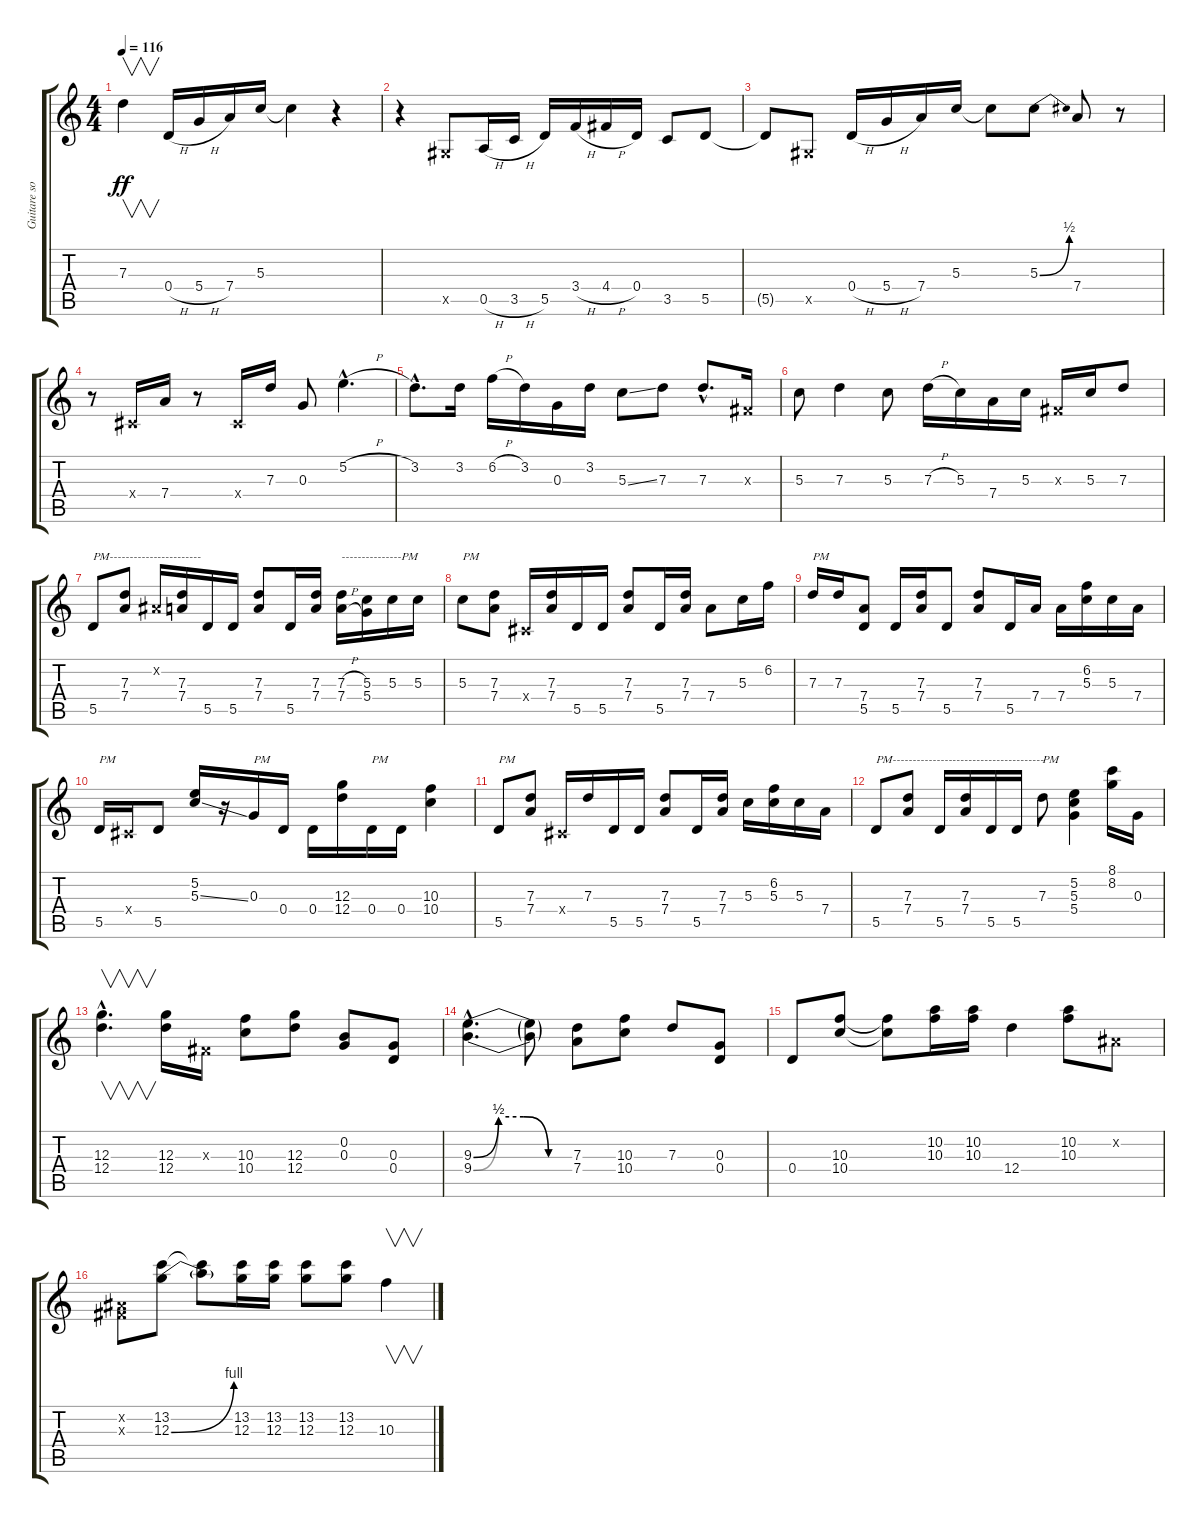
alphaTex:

\track ("Guitare solo" "Guitare so") {instrument distortionguitar}
\staff {score tabs}
\tuning (E4 B3 G3 D3 A2 E2) {hide}
\ts (4 4)
\tempo 116
\clef g2
\ks c
7.3.4{v dy ff} 0.4{h}.16 5.4{h}.16 7.4.16 5.3.16 5.3{t}.4 r.4 |
r.4 -1.5{x}.8 0.5{h}.16 3.5{h}.16 5.5.16 3.4{h}.16 4.4{h}.16 0.4.16 3.5.8 5.5.8 |
5.5{t}.8 -1.5{x}.8 0.4{h}.16 5.4{h}.16 7.4.16 5.3.16 5.3{t}.8 5.3{be (bend 0 0 60 2)}.8 7.4.8 r.8 |
r.8 -1.4{x}.16 7.4.16 r.8 -1.4{x}.16 7.3.16 0.3.8 5.2{h hac}.4{d} |
3.2{hac}.8{d} 3.2.16 6.2{h}.16 3.2.16 0.3.16 3.2.16 5.3{ss}.8 7.3.8 7.3{hac}.8{d} -1.3{x}.16 |
5.3.8 7.3.4 5.3.8 7.3{h}.16 5.3.16 7.4.16 5.3.16 -1.3{x}.16 5.3.16 7.3.8 |
5.5.8{txt "PM-----------------------" instrument electricguitarmuted} (7.3 7.4).8 -1.2{x}.16 (7.3 7.4).16 5.5.16 5.5.16 (7.3 7.4).8 5.5.16 (7.3 7.4).16 (7.3{h} 7.4{h}).16{txt "---------------PM"} (5.3 5.4).16 5.3.16 5.3.16 |
5.3.8{txt "PM"} (7.3 7.4).8 -1.4{x}.16 (7.3 7.4).16 5.5.16 5.5.16 (7.3 7.4).8 5.5.16 (7.3 7.4).16 7.4.8 5.3.16 6.2.16 |
7.3.16{txt "PM"} 7.3.16 (7.4 5.5).8 5.5.16 (7.3 7.4).16 5.5.8 (7.3 7.4).8 5.5.16 7.4.16 7.4.16 (6.2 5.3).16 5.3.16 7.4.16 |
5.5.16{txt "PM"} -1.4{x}.16 5.5.8 (5.2 5.3{ss}).16{instrument distortionguitar} r.16 0.3.16{txt "PM" instrument electricguitarmuted} 0.4.16 0.4.16 (12.3 12.4).16{instrument distortionguitar} 0.4.16{txt "PM" instrument electricguitarmuted} 0.4.16 (10.3 10.4).4{instrument distortionguitar} |
5.5.8{txt "PM" instrument electricguitarmuted} (7.3 7.4).8 -1.4{x}.16 7.3.16 5.5.16 5.5.16 (7.3 7.4).8 5.5.16 (7.3 7.4).16 5.3.16 (6.2 5.3).16 5.3.16 7.4.16 |
5.5.8{txt "PM--------------------------------------"} (7.3 7.4).8 5.5.16 (7.3 7.4).16 5.5.16 5.5.16 7.3.8{txt "PM"} (5.2 5.3 5.4).4{instrument distortionguitar} (8.1 8.2).16 0.3.16 |
(12.3{hac} 12.4{hac}).4{v d} (12.3 12.4).16 -1.3{x}.16 (10.3 10.4).8 (12.3 12.4).8 (0.2 0.3).8 (0.3 0.4).8 |
(9.3{be (custom 0 0 15 2 30 2 45 0 60 0) hac} 9.4{be (custom 0 0 15 2 30 2 45 0 60 0) hac}).4{d} (9.3{t} 9.4{t}).8 (7.3 7.4).8 (10.3 10.4).8 7.3.8 (0.3 0.4).8 |
0.4.8 (10.3 10.4).8 (10.3{t} 10.4{t}).8 (10.2 10.3).16 (10.2 10.3).16 12.4.4 (10.2 10.3).8 -1.2{x}.8 |
(-1.2{x} -1.3{x}).8 (13.2 12.3{be (bend 0 0 60 4)}).8 (13.2{t} 12.3{t}).8 (13.2 12.3).16 (13.2 12.3).16 (13.2 12.3).8 (13.2 12.3).8 10.3.4{v}
